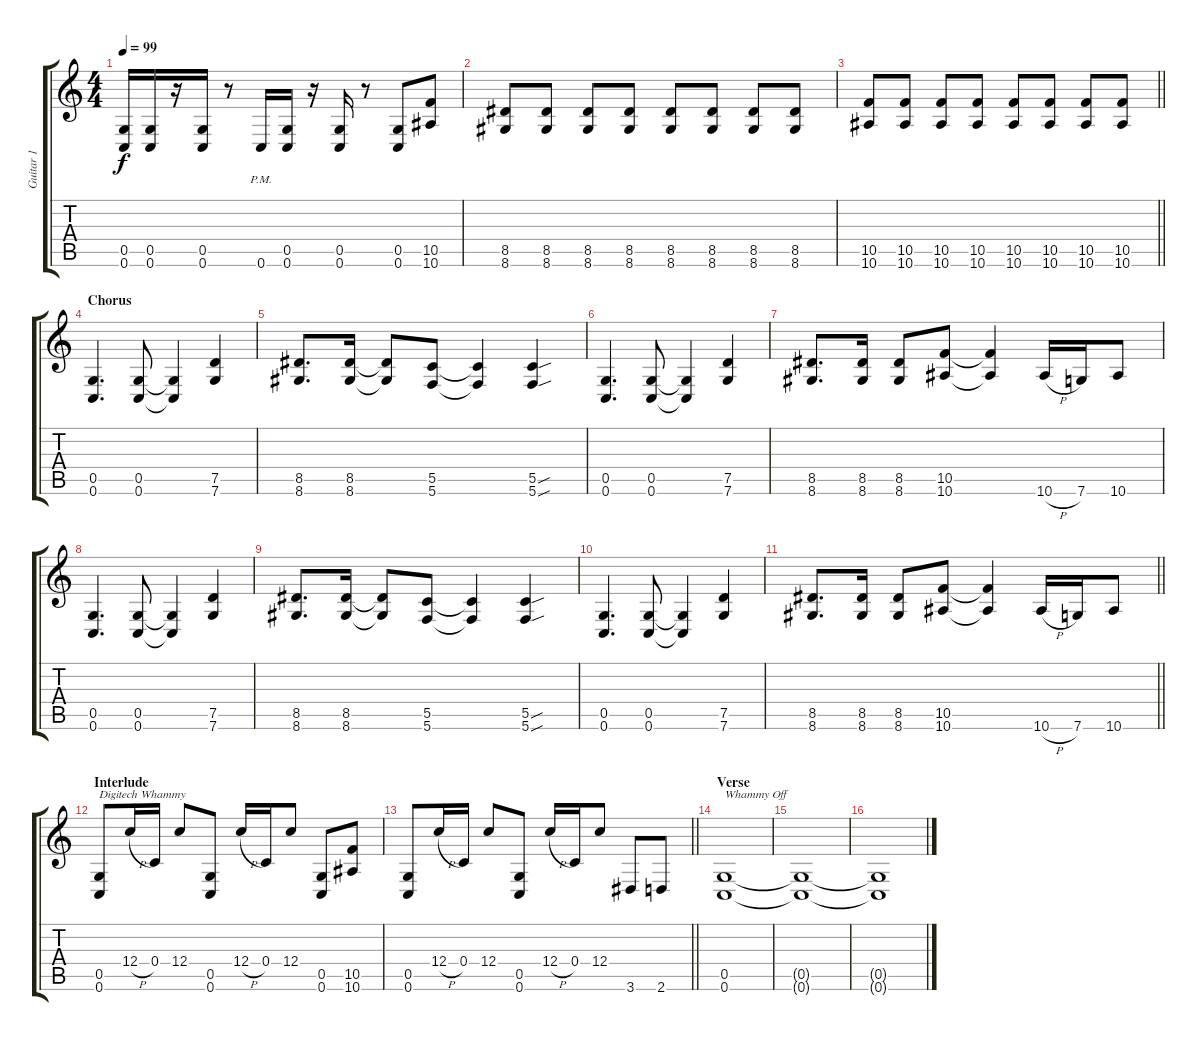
\track ("Guitar 1" "Guitar 1") {instrument distortionguitar}
\staff {score tabs}
\tuning (D4 A3 F3 C3 G2 C2) {hide}
\ts (4 4)
\tempo 99
\clef g2
\ks c
(0.5 0.6).16{dy f} (0.5 0.6).16 r.16 (0.5 0.6).16 r.8 0.6{pm}.16 (0.5 0.6).16 r.16 (0.5 0.6).16 r.8 (0.5 0.6).8 (10.5 10.6).8 |
(8.5 8.6).8 (8.5 8.6).8 (8.5 8.6).8 (8.5 8.6).8 (8.5 8.6).8 (8.5 8.6).8 (8.5 8.6).8 (8.5 8.6).8 |
\barLineRight lightlight
(10.5 10.6).8 (10.5 10.6).8 (10.5 10.6).8 (10.5 10.6).8 (10.5 10.6).8 (10.5 10.6).8 (10.5 10.6).8 (10.5 10.6).8 |
\section ("" "Chorus")
(0.5 0.6).4{d} (0.5 0.6).8 (0.5{t} 0.6{t}).4 (7.5 7.6).4 |
(8.5 8.6).8{d} (8.5 8.6).16 (8.5{t} 8.6{t}).8 (5.5 5.6).8 (5.5{t} 5.6{t}).4 (5.5{sou} 5.6{sou}).4 |
(0.5 0.6).4{d} (0.5 0.6).8 (0.5{t} 0.6{t}).4 (7.5 7.6).4 |
(8.5 8.6).8{d} (8.5 8.6).16 (8.5 8.6).8 (10.5 10.6).8 (10.5{t} 10.6{t}).4 10.6{h}.16 7.6.16 10.6.8 |
(0.5 0.6).4{d} (0.5 0.6).8 (0.5{t} 0.6{t}).4 (7.5 7.6).4 |
(8.5 8.6).8{d} (8.5 8.6).16 (8.5{t} 8.6{t}).8 (5.5 5.6).8 (5.5{t} 5.6{t}).4 (5.5{sou} 5.6{sou}).4 |
(0.5 0.6).4{d} (0.5 0.6).8 (0.5{t} 0.6{t}).4 (7.5 7.6).4 |
\barLineRight lightlight
(8.5 8.6).8{d} (8.5 8.6).16 (8.5 8.6).8 (10.5 10.6).8 (10.5{t} 10.6{t}).4 10.6{h}.16 7.6.16 10.6.8 |
\section ("" "Interlude")
(0.5 0.6).8{txt "Digitech Whammy"} 12.4{h}.16 0.4.16 12.4.8 (0.5 0.6).8 12.4{h}.16 0.4.16 12.4.8 (0.5 0.6).8 (10.5 10.6).8 |
\barLineRight lightlight
(0.5 0.6).8 12.4{h}.16 0.4.16 12.4.8 (0.5 0.6).8 12.4{h}.16 0.4.16 12.4.8 3.6.8 2.6.8 |
\section ("" "Verse")
(0.5 0.6).1{txt "Whammy Off"} |
(0.5{t} 0.6{t}).1 |
(0.5{t} 0.6{t}).1
